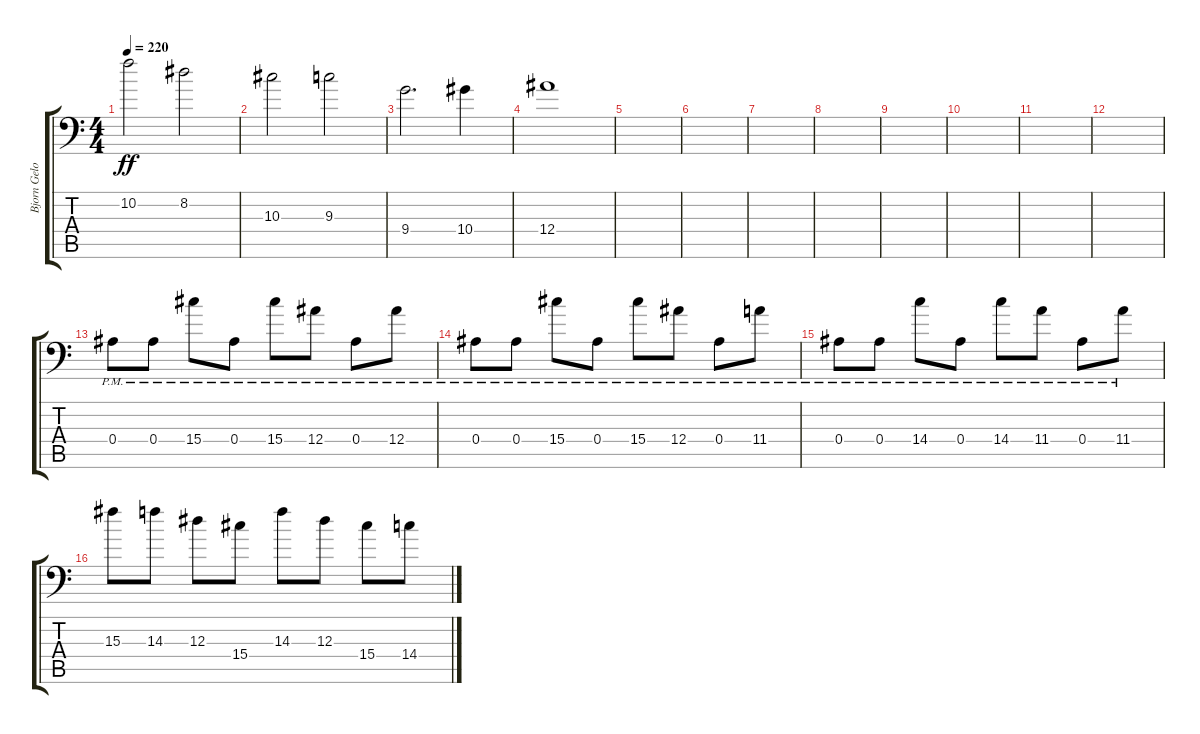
\track ("Bjorn Gelotte" "Bjorn Gelo") {instrument distortionguitar}
\staff {score tabs}
\tuning (C4 G3 Eb3 Bb2 F2 Bb1) {hide}
\ts (4 4)
\tempo 220
\clef f4
\ks c
10.2.2{dy ff} 8.2.2 |
10.3.2 9.3.2 |
9.4.2{d} 10.4.4 |
12.4.1 |
|
|
|
|
|
|
|
|
0.4{pm}.8 0.4{pm}.8 15.4{pm}.8 0.4{pm}.8 15.4{pm}.8 12.4{pm}.8 0.4{pm}.8 12.4{pm}.8 |
0.4{pm}.8 0.4{pm}.8 15.4{pm}.8 0.4{pm}.8 15.4{pm}.8 12.4{pm}.8 0.4{pm}.8 11.4{pm}.8 |
0.4{pm}.8 0.4{pm}.8 14.4{pm}.8 0.4{pm}.8 14.4{pm}.8 11.4{pm}.8 0.4{pm}.8 11.4{pm}.8 |
15.3.8 14.3.8 12.3.8 15.4.8 14.3.8 12.3.8 15.4.8 14.4.8
